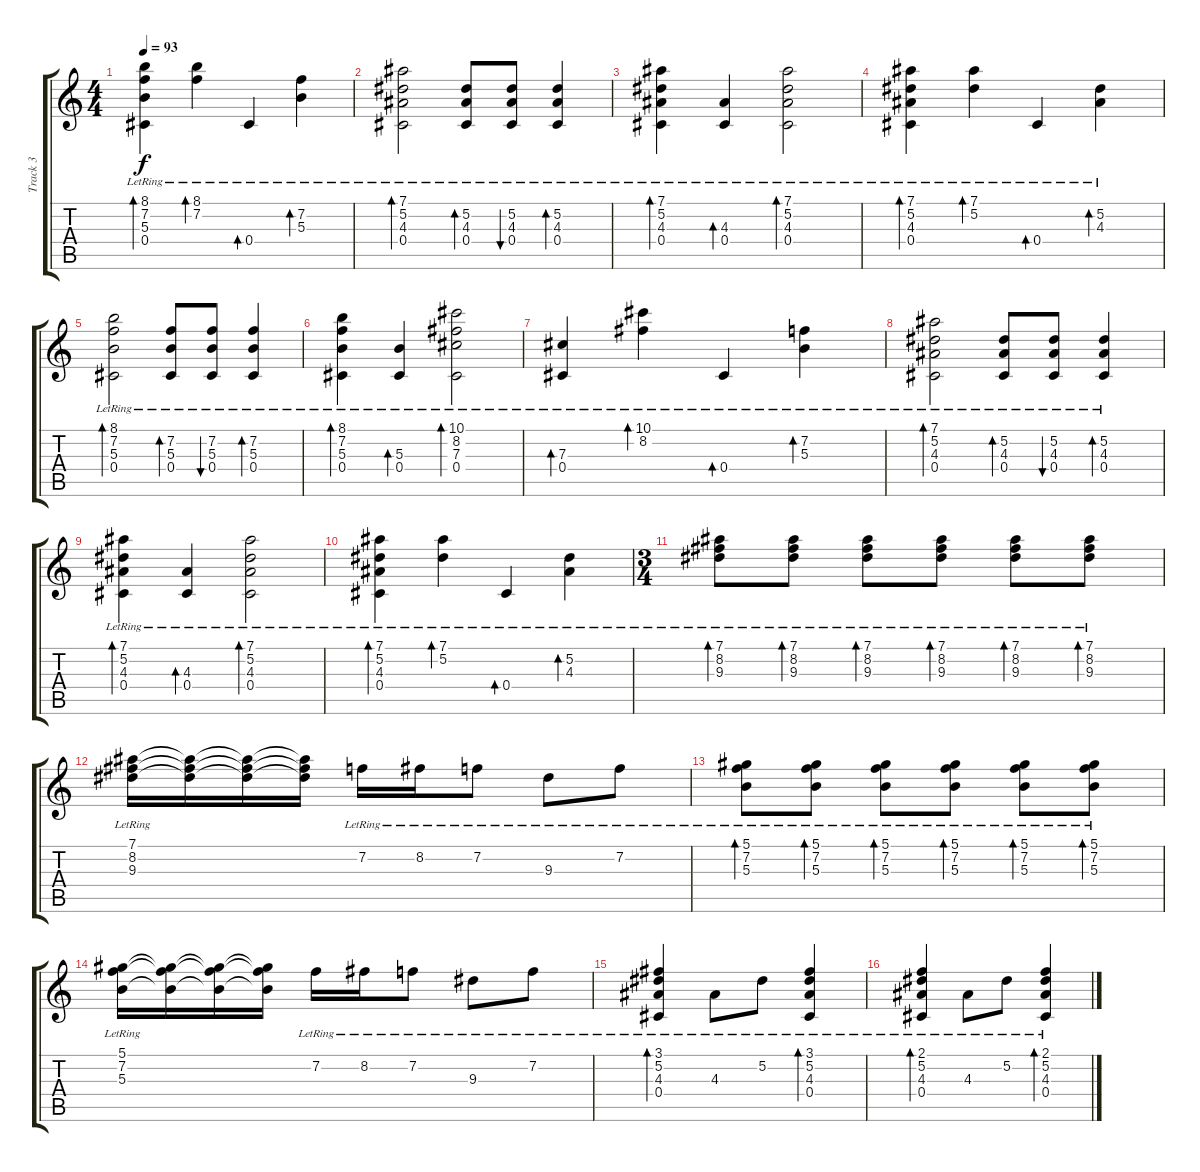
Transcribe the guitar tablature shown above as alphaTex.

\track ("Track 3" "Track 3") {instrument electricguitarjazz}
\staff {score tabs}
\tuning (Eb4 Bb3 Gb3 Db3 Ab2 Db2) {hide}
\ts (4 4)
\tempo 93
\clef g2
\ks c
(8.1{lr} 7.2{lr} 5.3{lr} 0.4{lr}).4{bd 120 dy f} (8.1{lr} 7.2{lr}).4{bd 120} 0.4{lr}.4{bd 120} (7.2{lr} 5.3{lr}).4{bd 120} |
(7.1{lr} 5.2{lr} 4.3{lr} 0.4{lr}).2{bd 120} (5.2{lr} 4.3{lr} 0.4{lr}).8{bd 120} (5.2{lr} 4.3{lr} 0.4{lr}).8{bu 120} (5.2{lr} 4.3{lr} 0.4{lr}).4{bd 120} |
(7.1{lr} 5.2{lr} 4.3{lr} 0.4{lr}).4{bd 120} (4.3{lr} 0.4{lr}).4{bd 120} (7.1{lr} 5.2{lr} 4.3{lr} 0.4{lr}).2{bd 120} |
(7.1{lr} 5.2{lr} 4.3{lr} 0.4{lr}).4{bd 120} (7.1{lr} 5.2{lr}).4{bd 120} 0.4{lr}.4{bd 120} (5.2{lr} 4.3{lr}).4{bd 120} |
(8.1{lr} 7.2{lr} 5.3{lr} 0.4{lr}).2{bd 120} (7.2{lr} 5.3{lr} 0.4{lr}).8{bd 120} (7.2{lr} 5.3{lr} 0.4{lr}).8{bu 120} (7.2{lr} 5.3{lr} 0.4{lr}).4{bd 120} |
(8.1{lr} 7.2{lr} 5.3{lr} 0.4{lr}).4{bd 120} (5.3{lr} 0.4{lr}).4{bd 120} (10.1{lr} 8.2{lr} 7.3{lr} 0.4{lr}).2{bd 120} |
(7.3{lr} 0.4{lr}).4{bd 120} (10.1{lr} 8.2{lr}).4{bd 120} 0.4{lr}.4{bd 120} (7.2{lr} 5.3{lr}).4{bd 120} |
(7.1{lr} 5.2{lr} 4.3{lr} 0.4{lr}).2{bd 120} (5.2{lr} 4.3{lr} 0.4{lr}).8{bd 120} (5.2{lr} 4.3{lr} 0.4{lr}).8{bu 120} (5.2{lr} 4.3{lr} 0.4{lr}).4{bd 120} |
(7.1{lr} 5.2{lr} 4.3{lr} 0.4{lr}).4{bd 120} (4.3{lr} 0.4{lr}).4{bd 120} (7.1{lr} 5.2{lr} 4.3{lr} 0.4{lr}).2{bd 120} |
(7.1{lr} 5.2{lr} 4.3{lr} 0.4{lr}).4{bd 120} (7.1{lr} 5.2{lr}).4{bd 120} 0.4{lr}.4{bd 120} (5.2{lr} 4.3{lr}).4{bd 120} |
\ts (3 4)
(7.1{lr} 8.2{lr} 9.3{lr}).8{bd 60} (7.1{lr} 8.2{lr} 9.3{lr}).8{bd 60} (7.1{lr} 8.2{lr} 9.3{lr}).8{bd 60} (7.1{lr} 8.2{lr} 9.3{lr}).8{bd 60} (7.1{lr} 8.2{lr} 9.3{lr}).8{bd 60} (7.1{lr} 8.2{lr} 9.3{lr}).8{bd 60} |
(7.1{lr} 8.2{lr} 9.3{lr}).16 (7.1{t} 8.2{t} 9.3{t}).16 (7.1{t} 8.2{t} 9.3{t}).16 (7.1{t} 8.2{t} 9.3{t}).16 7.2{lr}.16 8.2{lr}.16 7.2{lr}.8 9.3{lr}.8 7.2{lr}.8 |
(5.1{lr} 7.2{lr} 5.3{lr}).8{bd 60} (5.1{lr} 7.2{lr} 5.3{lr}).8{bd 60} (5.1{lr} 7.2{lr} 5.3{lr}).8{bd 60} (5.1{lr} 7.2{lr} 5.3{lr}).8{bd 60} (5.1{lr} 7.2{lr} 5.3{lr}).8{bd 60} (5.1{lr} 7.2{lr} 5.3{lr}).8{bd 60} |
(5.1{lr} 7.2{lr} 5.3{lr}).16 (5.1{t} 7.2{t} 5.3{t}).16 (5.1{t} 7.2{t} 5.3{t}).16 (5.1{t} 7.2{t} 5.3{t}).16 7.2{lr}.16 8.2{lr}.16 7.2{lr}.8 9.3{lr}.8 7.2{lr}.8 |
(3.1{lr} 5.2{lr} 4.3{lr} 0.4{lr}).4{bd 120} 4.3{lr}.8 5.2{lr}.8 (3.1{lr} 5.2{lr} 4.3{lr} 0.4{lr}).4{bd 120} |
(2.1{lr} 5.2{lr} 4.3{lr} 0.4{lr}).4{bd 120} 4.3{lr}.8 5.2{lr}.8 (2.1{lr} 5.2{lr} 4.3{lr} 0.4{lr}).4{bd 120}
